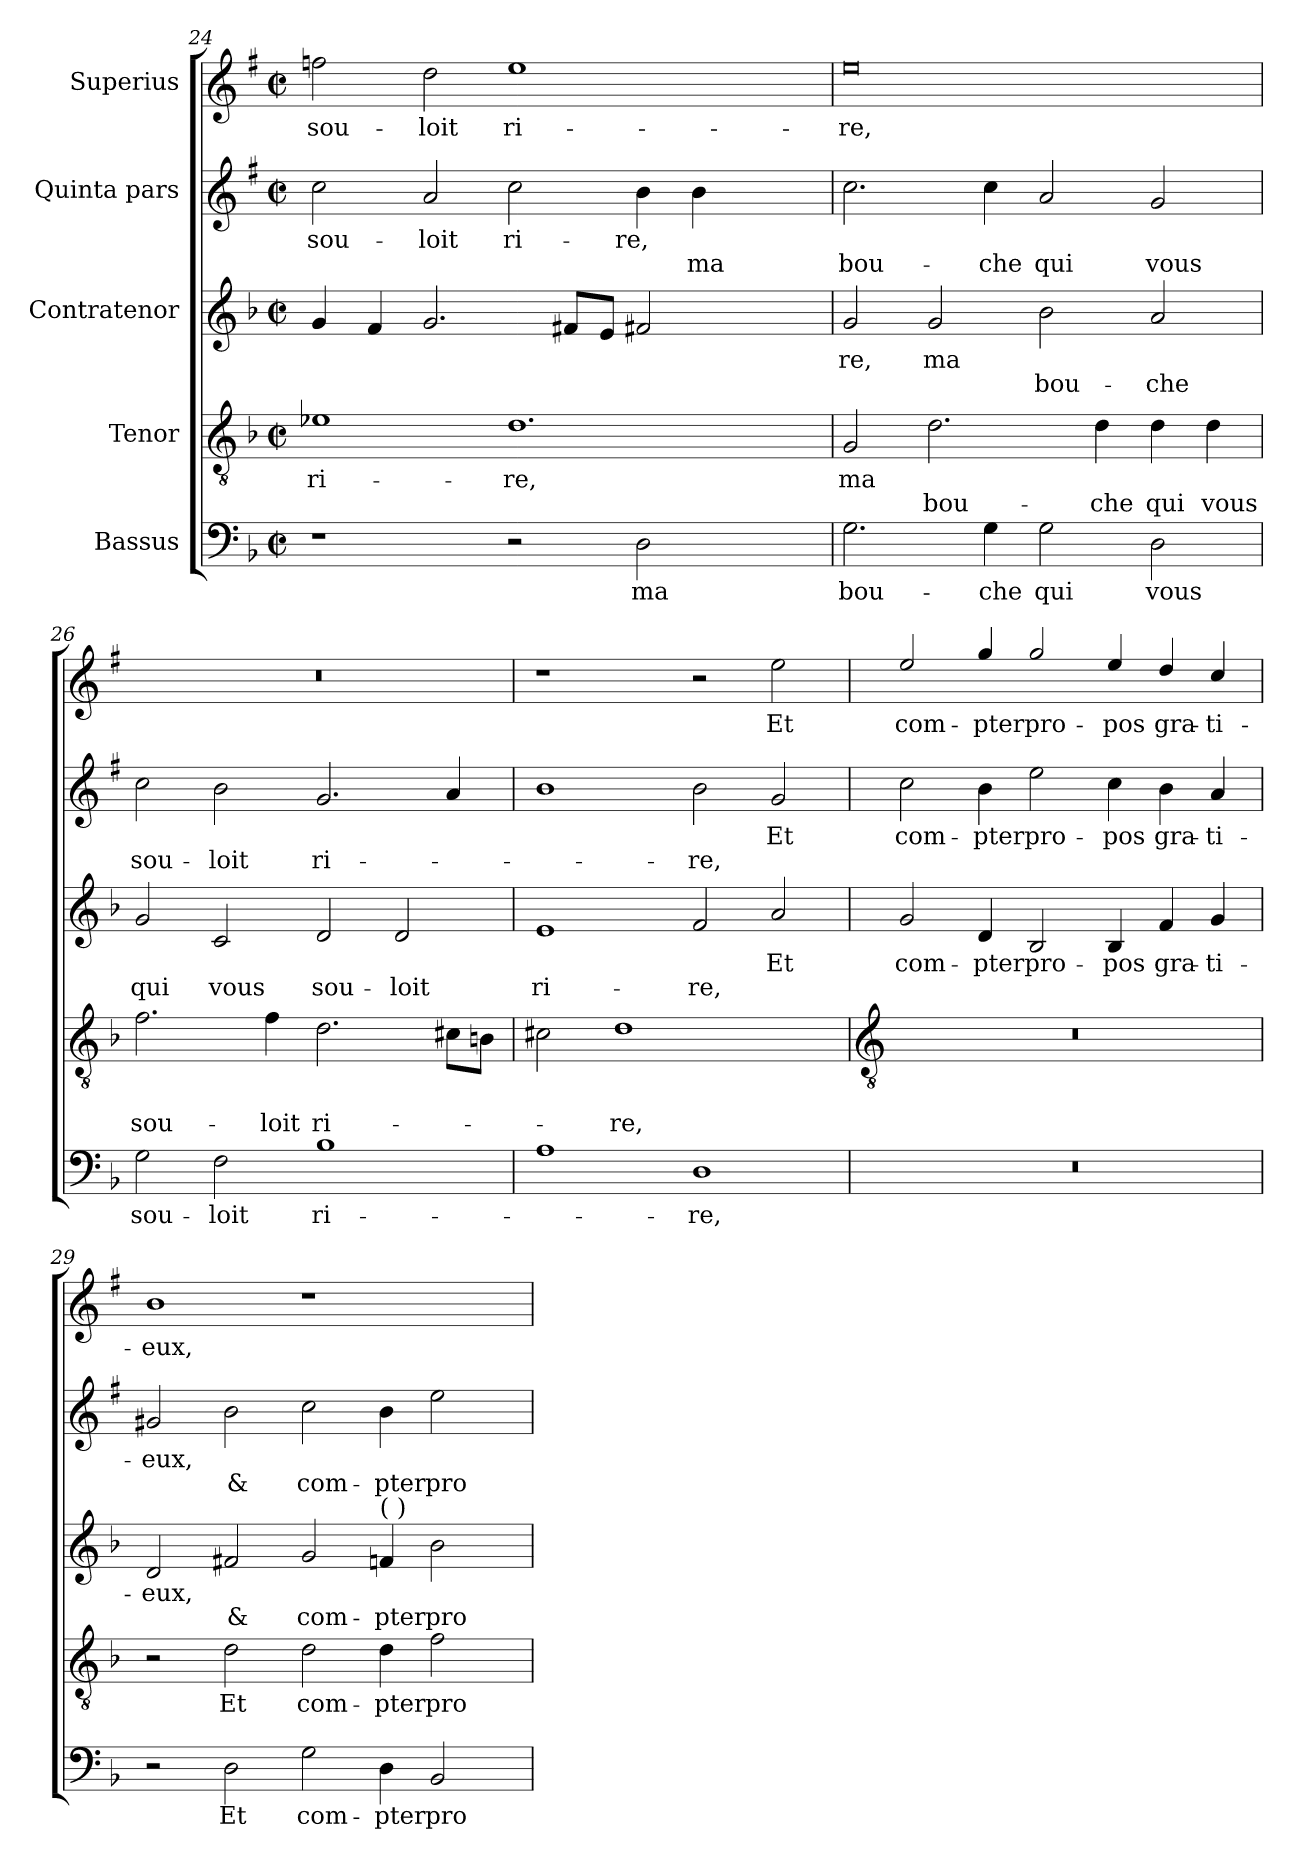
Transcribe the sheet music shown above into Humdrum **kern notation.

**kern	**text	**kern	**text	**text	**kern	**text	**text	**kern	**text	**text	**kern	**text
*part5	*part5	*part4	*part4	*part4	*part3	*part3	*part3	*part2	*part2	*part2	*part1	*part1
*staff5	*staff5	*staff4	*staff4	*staff4	*staff3	*staff3	*staff3	*staff2	*staff2	*staff2	*staff1	*staff1
*I"Bassus	*	*I"Tenor	*	*	*I"Contratenor	*	*	*I"Quinta pars	*	*	*I"Superius	*
*clefF4	*	*clefGv2	*	*	*clefG2	*	*	*clefG2	*	*	*clefG2	*
*	*	*	*	*	*	*	*	*ITrd1c2	*	*	*ITrd1c2	*
*k[b-]	*	*k[b-]	*	*	*k[b-]	*	*	*k[b-]	*	*	*k[b-]	*
*F:	*	*F:	*	*	*F:	*	*	*F:	*	*	*F:	*
*M4/2	*	*M4/2	*	*	*M4/2	*	*	*M4/2	*	*	*M4/2	*
*met(c|)	*	*met(c|)	*	*	*met(c|)	*	*	*met(c|)	*	*	*met(c|)	*
=24	=24	=24	=24	=24	=24	=24	=24	=24	=24	=24	=24	=24
!	!	!	!LO:LY:b	!	!	!	!	!	!LO:LY:b	!	!	!LO:LY:b
1r	.	1e-X	ri-	.	4g	.	.	2b-	sou-	.	2ee-X	sou-
.	.	.	.	.	4f	.	.	.	.	.	.	.
!	!	!	!	!	!	!	!	!	!LO:LY:b	!	!	!LO:LY:b
.	.	.	.	.	2.g	.	.	2g	-loit	.	2cc	-loit
!	!	!	!LO:LY:b	!	!	!	!	!	!LO:LY:b	!	!	!LO:LY:b
2r	.	1.d	-re,	.	.	.	.	2b-	ri-	.	1dd	ri-
.	.	.	.	.	8f#XL	.	.	.	.	.	.	.
.	.	.	.	.	8eJ	.	.	.	.	.	.	.
!	!LO:LY:b	!	!	!	!	!	!	!	!LO:LY:b	!	!	!
2D	ma	.	.	.	2f#X	.	.	4a	-re,	.	.	.
!	!	!	!	!	!	!	!	!	!	!LO:LY:b	!	!
.	.	.	.	.	.	.	.	4a	.	ma	.	.
2ryy	.	.	.	.	2ryy	.	.	2ryy	.	.	2ryy	.
=25	=25	=25	=25	=25	=25	=25	=25	=25	=25	=25	=25	=25
!	!LO:LY:b	!	!LO:LY:b	!	!	!LO:LY:b	!	!	!	!LO:LY:b	!	!LO:LY:b
2.G	bou-	2G	ma	.	2g	-re,	.	2.b-	.	bou-	0dd	-re,
!	!	!	!	!LO:LY:b	!	!LO:LY:b	!	!	!	!	!	!
.	.	2.d	.	bou-	2g	ma	.	.	.	.	.	.
!	!LO:LY:b	!	!	!	!	!	!	!	!	!LO:LY:b	!	!
4G	-che	.	.	.	.	.	.	4b-	.	-che	.	.
!	!LO:LY:b	!	!	!	!	!	!LO:LY:b	!	!	!LO:LY:b	!	!
2G	qui	.	.	.	2b-	.	bou-	2g	.	qui	.	.
!	!	!	!	!LO:LY:b	!	!	!	!	!	!	!	!
.	.	4d	.	-che	.	.	.	.	.	.	.	.
!	!LO:LY:b	!	!	!LO:LY:b	!	!	!LO:LY:b	!	!	!LO:LY:b	!	!
2D	vous	4d	.	qui	2a	.	-che	2f	.	vous	.	.
!	!	!	!	!LO:LY:b	!	!	!	!	!	!	!	!
.	.	4d	.	vous	.	.	.	.	.	.	.	.
=26	=26	=26	=26	=26	=26	=26	=26	=26	=26	=26	=26	=26
!	!LO:LY:b	!	!	!LO:LY:b	!	!	!LO:LY:b	!	!	!LO:LY:b	!	!
2G	sou-	2.f	.	sou-	2g	.	qui	2b-	.	sou-	0r	.
!	!LO:LY:b	!	!	!	!	!	!LO:LY:b	!	!	!LO:LY:b	!	!
2F	-loit	.	.	.	2c	.	vous	2a	.	-loit	.	.
!	!	!	!	!LO:LY:b	!	!	!	!	!	!	!	!
.	.	4f	.	-loit	.	.	.	.	.	.	.	.
!	!LO:LY:b	!	!	!LO:LY:b	!	!	!LO:LY:b	!	!	!LO:LY:b	!	!
1B-	ri-	2.d	.	ri-	2d	.	sou-	2.f	.	ri-	.	.
!	!	!	!	!	!	!	!LO:LY:b	!	!	!	!	!
.	.	.	.	.	2d	.	-loit	.	.	.	.	.
.	.	8c#XL	.	.	.	.	.	4g	.	.	.	.
.	.	8BJ	.	.	.	.	.	.	.	.	.	.
=27	=27	=27	=27	=27	=27	=27	=27	=27	=27	=27	=27	=27
!	!	!	!	!	!	!	!LO:LY:b	!	!	!	!	!
1A	.	2c#X	.	.	1e	.	ri-	1a	.	.	1r	.
!	!	!	!	!LO:LY:b	!	!	!	!	!	!	!	!
.	.	1d	.	-re,	.	.	.	.	.	.	.	.
!	!LO:LY:b	!	!	!	!	!	!LO:LY:b	!	!	!LO:LY:b	!	!
1D	-re,	.	.	.	2f	.	-re,	2a	.	-re,	2r	.
!	!	!	!	!	!	!LO:LY:b	!	!	!LO:LY:b	!	!	!LO:LY:b
.	.	2ryy	.	.	2a	Et	.	2f	Et	.	2dd	Et
!!LO:LB:g=z
=28	=28	=28	=28	=28	=28	=28	=28	=28	=28	=28	=28	=28
*	*	*clefGv2	*	*	*	*	*	*	*	*	*	*
!	!	!	!	!	!	!LO:LY:b	!	!	!LO:LY:b	!	!	!LO:LY:b
*	*	*	*	*	*	*	*	*	*	*	*^	*
0r	.	0r	.	.	2g	com-	.	2b-	com-	.	2dd	0ryy	com-
!	!	!	!	!	!	!LO:LY:b	!	!	!LO:LY:b	!	!	!	!LO:LY:b
.	.	.	.	.	4d	-pter	.	4a	-pter	.	4ff	.	-pter
!	!	!	!	!	!	!LO:LY:b	!	!	!LO:LY:b	!	!	!	!LO:LY:b
.	.	.	.	.	2B-	pro-	.	2dd	pro-	.	2ff	.	pro-
!	!	!	!	!	!	!LO:LY:b	!	!	!LO:LY:b	!	!	!	!LO:LY:b
.	.	.	.	.	4B-	-pos	.	4b-	-pos	.	4dd	.	-pos
!	!	!	!	!	!	!LO:LY:b	!	!	!LO:LY:b	!	!	!	!LO:LY:b
.	.	.	.	.	4f	gra-	.	4a	gra-	.	4cc	.	gra-
!	!	!	!	!	!	!LO:LY:b	!	!	!LO:LY:b	!	!	!	!LO:LY:b
.	.	.	.	.	4g	-ti-	.	4g	-ti-	.	4b-	.	-ti-
=29	=29	=29	=29	=29	=29	=29	=29	=29	=29	=29	=29	=29	=29
!	!	!	!	!	!	!LO:LY:b	!	!	!LO:LY:b	!	!	!	!LO:LY:b
2r	.	2r	.	.	2d	-eux,	.	2f#X	-eux,	.	1a	1ryy	-eux,
!	!LO:LY:b	!	!LO:LY:b	!	!	!	!LO:LY:b	!	!	!LO:LY:b	!	!	!
2D	Et	2d	Et	.	2f#X	.	&	2a	.	&	.	.	.
!	!LO:LY:b	!	!LO:LY:b	!	!	!	!LO:LY:b	!	!	!LO:LY:b	!	!	!
2G	com-	2d	com-	.	2g	.	com-	2b-	.	com-	1r	2ryy	.
!	!	!	!	!	!LO:TX:a:t=(  )	!	!	!	!	!	!	!	!
!	!LO:LY:b	!	!LO:LY:b	!	!	!	!LO:LY:b	!	!	!LO:LY:b	!	!	!
4D	-pter	4d	-pter	.	4f	.	-pter	4a	.	-pter	.	4ryy	.
!	!LO:LY:b	!	!LO:LY:b	!	!	!	!LO:LY:b	!	!	!LO:LY:b	!	!	!
2BB-	pro-	2f	pro-	.	2b-	.	pro-	2dd	.	pro-	.	4ryy	.
.	.	.	.	.	.	.	.	.	.	.	4ryy	4ryy	.
*	*	*	*	*	*	*	*	*	*	*	*v	*v	*
=	=	=	=	=	=	=	=	=	=	=	=	=
*-	*-	*-	*-	*-	*-	*-	*-	*-	*-	*-	*-	*-
